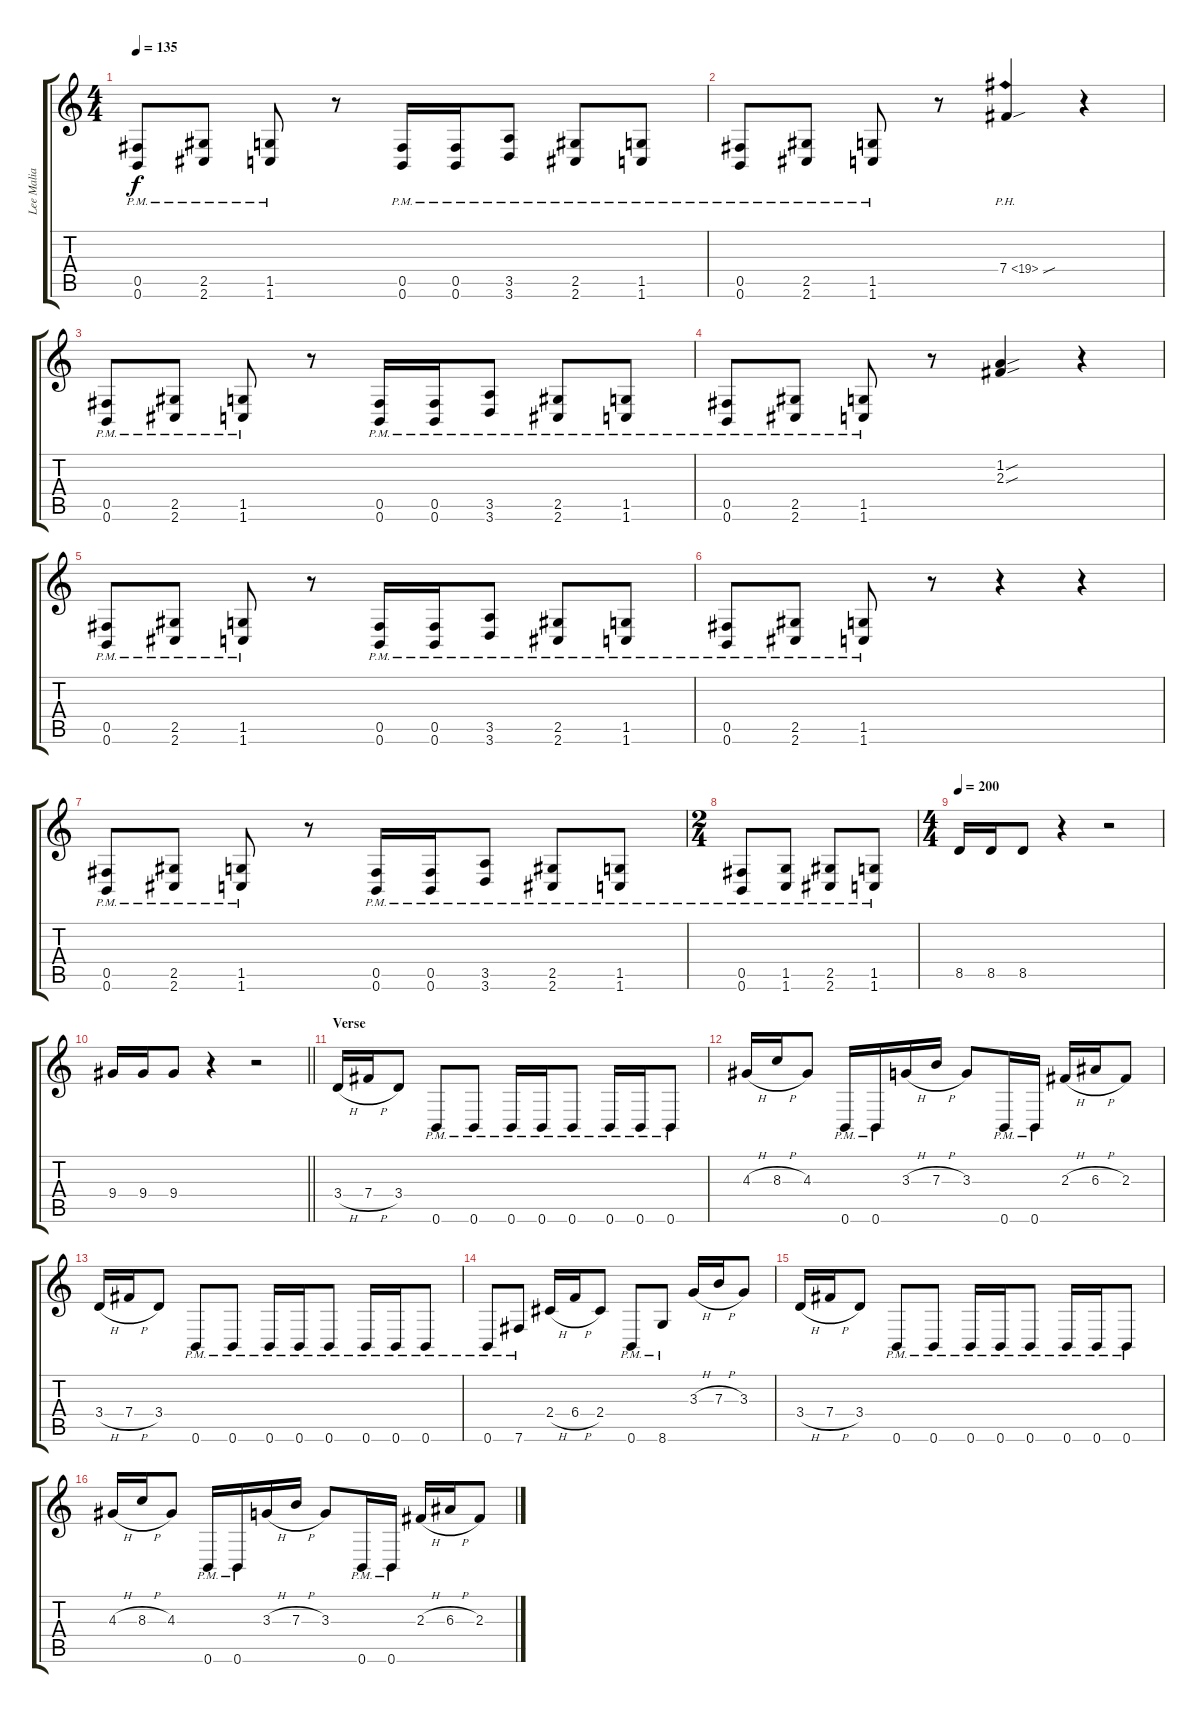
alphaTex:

\track ("Lee Malia" "Lee Malia") {instrument distortionguitar}
\staff {score tabs}
\tuning (Db4 Ab3 E3 B2 Gb2 B1) {hide}
\ts (4 4)
\tempo 135
\clef g2
\ks c
(0.5{pm} 0.6{pm}).8{dy f} (2.5{pm} 2.6{pm}).8 (1.5{pm} 1.6{pm}).8 r.8 (0.5{pm} 0.6{pm}).16 (0.5{pm} 0.6{pm}).16 (3.5{pm} 3.6{pm}).8 (2.5{pm} 2.6{pm}).8 (1.5{pm} 1.6{pm}).8 |
(0.5{pm} 0.6{pm}).8 (2.5{pm} 2.6{pm}).8 (1.5{pm} 1.6{pm}).8 r.8 7.4{ph 12 sou}.4 r.4 |
(0.5{pm} 0.6{pm}).8 (2.5{pm} 2.6{pm}).8 (1.5{pm} 1.6{pm}).8 r.8 (0.5{pm} 0.6{pm}).16 (0.5{pm} 0.6{pm}).16 (3.5{pm} 3.6{pm}).8 (2.5{pm} 2.6{pm}).8 (1.5{pm} 1.6{pm}).8 |
(0.5{pm} 0.6{pm}).8 (2.5{pm} 2.6{pm}).8 (1.5{pm} 1.6{pm}).8 r.8 (1.2{sou} 2.3{sou}).4 r.4 |
(0.5{pm} 0.6{pm}).8 (2.5{pm} 2.6{pm}).8 (1.5{pm} 1.6{pm}).8 r.8 (0.5{pm} 0.6{pm}).16 (0.5{pm} 0.6{pm}).16 (3.5{pm} 3.6{pm}).8 (2.5{pm} 2.6{pm}).8 (1.5{pm} 1.6{pm}).8 |
(0.5{pm} 0.6{pm}).8 (2.5{pm} 2.6{pm}).8 (1.5{pm} 1.6{pm}).8 r.8 r.4 r.4 |
(0.5{pm} 0.6{pm}).8 (2.5{pm} 2.6{pm}).8 (1.5{pm} 1.6{pm}).8 r.8 (0.5{pm} 0.6{pm}).16 (0.5{pm} 0.6{pm}).16 (3.5{pm} 3.6{pm}).8 (2.5{pm} 2.6{pm}).8 (1.5{pm} 1.6{pm}).8 |
\ts (2 4)
(0.5{pm} 0.6{pm}).8 (1.5{pm} 1.6{pm}).8 (2.5{pm} 2.6{pm}).8 (1.5{pm} 1.6{pm}).8 |
\ts (4 4)
\tempo 200
8.5.16 8.5.16 8.5.8 r.4 r.2 |
\barLineRight lightlight
9.4.16 9.4.16 9.4.8 r.4 r.2 |
\section ("" "Verse")
3.4{h}.16 7.4{h}.16 3.4.8 0.6{pm}.8 0.6{pm}.8 0.6{pm}.16 0.6{pm}.16 0.6{pm}.8 0.6{pm}.16 0.6{pm}.16 0.6{pm}.8 |
4.3{h}.16 8.3{h}.16 4.3.8 0.6{pm}.16 0.6{pm}.16 3.3{h}.16 7.3{h}.16 3.3.8 0.6{pm}.16 0.6{pm}.16 2.3{h}.16 6.3{h}.16 2.3.8 |
3.4{h}.16 7.4{h}.16 3.4.8 0.6{pm}.8 0.6{pm}.8 0.6{pm}.16 0.6{pm}.16 0.6{pm}.8 0.6{pm}.16 0.6{pm}.16 0.6{pm}.8 |
0.6{pm}.8 7.6{pm}.8 2.4{h}.16 6.4{h}.16 2.4.8 0.6{pm}.8 8.6{pm}.8 3.3{h}.16 7.3{h}.16 3.3.8 |
3.4{h}.16 7.4{h}.16 3.4.8 0.6{pm}.8 0.6{pm}.8 0.6{pm}.16 0.6{pm}.16 0.6{pm}.8 0.6{pm}.16 0.6{pm}.16 0.6{pm}.8 |
4.3{h}.16 8.3{h}.16 4.3.8 0.6{pm}.16 0.6{pm}.16 3.3{h}.16 7.3{h}.16 3.3.8 0.6{pm}.16 0.6{pm}.16 2.3{h}.16 6.3{h}.16 2.3.8
